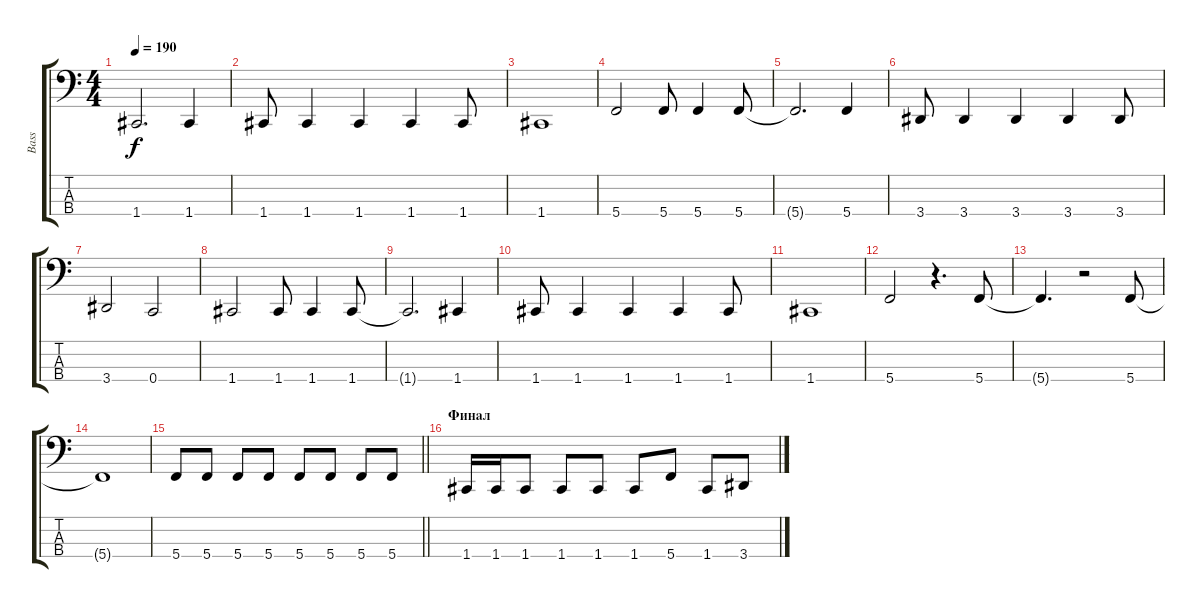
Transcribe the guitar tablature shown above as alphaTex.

\track ("Bass" "Bass") {instrument electricbassfinger}
\staff {score tabs}
\tuning (F2 C2 G1 C1) {hide}
\ts (4 4)
\tempo 190
\clef f4
\ks c
1.4.2{d dy f} 1.4.4 |
1.4.8 1.4.4 1.4.4 1.4.4 1.4.8 |
1.4.1 |
5.4.2 5.4.8 5.4.4 5.4.8 |
5.4{t}.2{d} 5.4.4 |
3.4.8 3.4.4 3.4.4 3.4.4 3.4.8 |
3.4.2 0.4.2 |
1.4.2 1.4.8 1.4.4 1.4.8 |
1.4{t}.2{d} 1.4.4 |
1.4.8 1.4.4 1.4.4 1.4.4 1.4.8 |
1.4.1 |
5.4.2 r.4{d} 5.4.8 |
5.4{t}.4{d} r.2 5.4.8 |
5.4{t}.1 |
\barLineRight lightlight
5.4.8 5.4.8 5.4.8 5.4.8 5.4.8 5.4.8 5.4.8 5.4.8 |
\section ("" "Финал")
1.4.16 1.4.16 1.4.8 1.4.8 1.4.8 1.4.8 5.4.8 1.4.8 3.4.8
